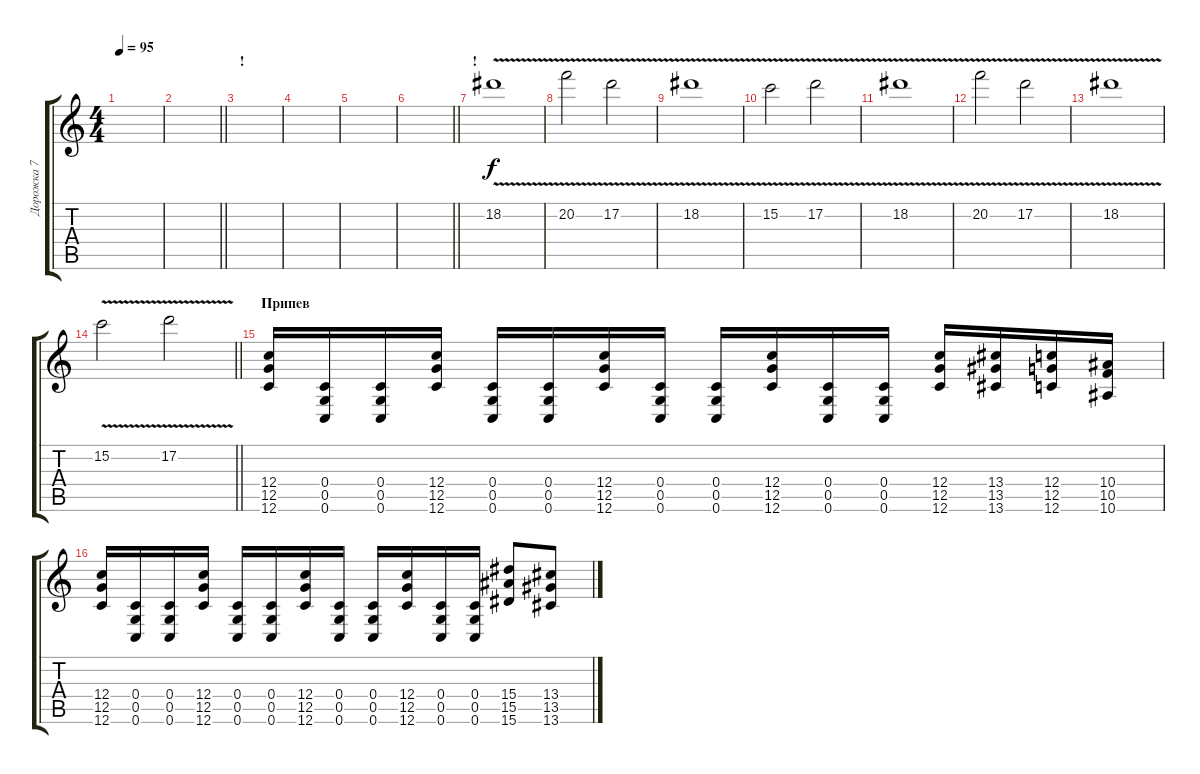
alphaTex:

\track ("Дорожка 7" "Дорожка 7") {instrument overdrivenguitar}
\staff {score tabs}
\tuning (D4 A3 F3 C3 G2 C2) {hide}
\ts (4 4)
\tempo 95
\clef g2
\ks c
|
\barLineRight lightlight
|
\section ("" "!")
|
|
|
\barLineRight lightlight
|
\section ("" "!")
18.2{v}.1{volume 9} |
20.2{v}.2 17.2{v}.2 |
18.2{v}.1 |
15.2{v}.2 17.2{v}.2 |
18.2{v}.1 |
20.2{v}.2 17.2{v}.2 |
18.2{v}.1 |
\barLineRight lightlight
15.2{v}.2 17.2{v}.2 |
\section ("" "Припев")
(12.4 12.5 12.6).16 (0.4 0.5 0.6).16 (0.4 0.5 0.6).16 (12.4 12.5 12.6).16 (0.4 0.5 0.6).16 (0.4 0.5 0.6).16 (12.4 12.5 12.6).16 (0.4 0.5 0.6).16 (0.4 0.5 0.6).16 (12.4 12.5 12.6).16 (0.4 0.5 0.6).16 (0.4 0.5 0.6).16 (12.4 12.5 12.6).16 (13.4 13.5 13.6).16 (12.4 12.5 12.6).16 (10.4 10.5 10.6).16 |
(12.4 12.5 12.6).16 (0.4 0.5 0.6).16 (0.4 0.5 0.6).16 (12.4 12.5 12.6).16 (0.4 0.5 0.6).16 (0.4 0.5 0.6).16 (12.4 12.5 12.6).16 (0.4 0.5 0.6).16 (0.4 0.5 0.6).16 (12.4 12.5 12.6).16 (0.4 0.5 0.6).16 (0.4 0.5 0.6).16 (15.4 15.5 15.6).8 (13.4 13.5 13.6).8
